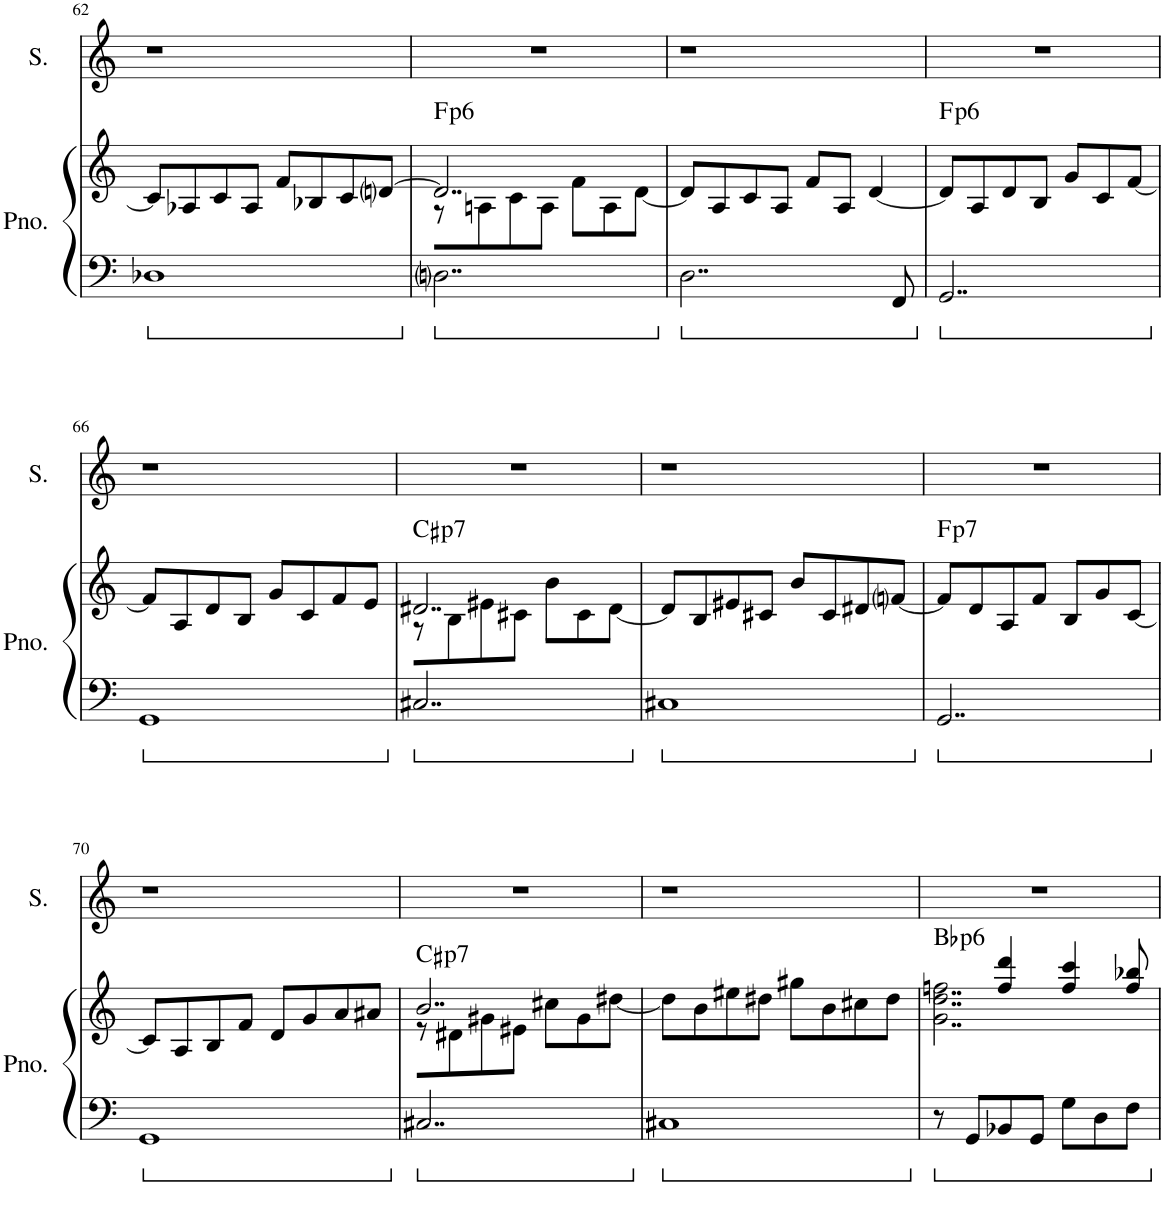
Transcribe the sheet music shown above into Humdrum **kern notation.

**kern	**kern	**harte	**kern
*part2	*part2	*part2	*part1
*staff3	*staff2	*	*staff1
*I"Piano	*	*	*I"Soprano
*I'Pno.	*	*	*I'S.
!!LO:PB:g=z
*clefF4	*clefG2	*	*clefG2
*k[]	*k[]	*	*k[]
*M7/8	*M7/8	*	*M7/8
=62	=62	=62	=62
[2..D-X	8c/L]	.	2..r
.	8A-X/	.	.
.	8c/	.	.
.	8A-/J	.	.
.	8f/L	.	.
.	8B-X/	.	.
.	8c/	.	.
8ryy	[8dni/J	.	8ryy
=63	=63	=63	=63
*	*^	*	*
!	!	!	!LO:H:kt=p	!
2..Dni\	2..d/]	8r	.	2..r
.	.	8An\	.	.
.	.	8c\	.	.
.	.	8A\J	.	.
.	.	8f\L	.	.
.	.	8A\	.	.
.	.	[8d\J	.	.
8D-]	8ryy	8ryy	.	8ryy
*	*v	*v	*	*
=64	=64	=64	=64
2..D\	8d/L]	.	2..r
.	8A/	.	.
.	8c/	.	.
.	8A/J	.	.
.	8f/L	.	.
.	8A/J	.	.
.	[8d/	.	.
8FF/	8ryy	.	8ryy
=65	=65	=65	=65
!	!	!LO:H:kt=p	!
2..GG/	8d/L]	.	2..r
.	8d/_	.	.
.	8A/	.	.
.	8d/	.	.
.	8B/J	.	.
.	8g/L	.	.
.	8c/	.	.
8ryy	[8f/J	.	8ryy
!!LO:LB:g=z
=66	=66	=66	=66
[2..GG	8f/L]	.	2..r
.	8A/	.	.
.	8d/	.	.
.	8B/J	.	.
.	8g/L	.	.
.	8c/	.	.
.	8f/	.	.
8ryy	8e/J	.	8ryy
=67	=67	=67	=67
*	*^	*	*
!	!	!	!LO:H:kt=p	!
2..C#X/	2..d#X/	8r	.	2..r
.	.	8B\	.	.
.	.	8e#X\	.	.
.	.	8c#X\J	.	.
.	.	8b\L	.	.
.	.	8c#\	.	.
.	.	[8d#\J	.	.
8GG]	8ryy	8ryy	.	8ryy
*	*v	*v	*	*
=68	=68	=68	=68
[2..C#X	8d#/L]	.	2..r
.	8B/	.	.
.	8e#X/	.	.
.	8c#X/J	.	.
.	8b/L	.	.
.	8c#/	.	.
.	8d#X/	.	.
8ryy	[8fni/J	.	8ryy
=69	=69	=69	=69
!	!	!LO:H:kt=p	!
2..GG/	8f/L]	.	2..r
.	8d/	.	.
.	8A/	.	.
.	8f/J	.	.
.	8B/L	.	.
.	8g/	.	.
.	[8c/J	.	.
8C#]	8ryy	.	8ryy
!!LO:LB:g=z
=70	=70	=70	=70
[2..GG	8c/L]	.	2..r
.	8A/	.	.
.	8B/	.	.
.	8f/J	.	.
.	8d/L	.	.
.	8g/	.	.
.	8a/	.	.
8ryy	8a#X/J	.	8ryy
=71	=71	=71	=71
*	*^	*	*
!	!	!	!LO:H:kt=p	!
2..C#X/	2..b/	8r	.	2..r
.	.	8d#X\	.	.
.	.	8g#X\	.	.
.	.	8e#X\J	.	.
.	.	8cc#X\L	.	.
.	.	8g#\	.	.
.	.	[8dd#X\J	.	.
8GG]	8ryy	8ryy	.	8ryy
*	*v	*v	*	*
=72	=72	=72	=72
[2..C#X	8dd#\L]	.	2..r
.	8b\	.	.
.	8ee#X\	.	.
.	8dd#X\J	.	.
.	8gg#X\L	.	.
.	8b\	.	.
.	8cc#X\	.	.
8ryy	8dd#\J	.	8ryy
=73	=73	=73	=73
*	*^	*	*
!	!	!	!LO:H:kt=p	!
8r	4ryy	2..g\ 2..dd\ 2..ffn\	.	2..r
8C#]	.	.	.	.
8GG/L	4ff/ 4ddd/	.	.	.
8BB-X/	.	.	.	.
8GG/J	4ff/ 4ccc/	.	.	.
8G\L	.	.	.	.
8D\	8ff/ 8bb-X/	.	.	.
8F\J	8ryy	8ryy	.	8ryy
*	*v	*v	*	*
=	=	=	=
*-	*-	*-	*-
